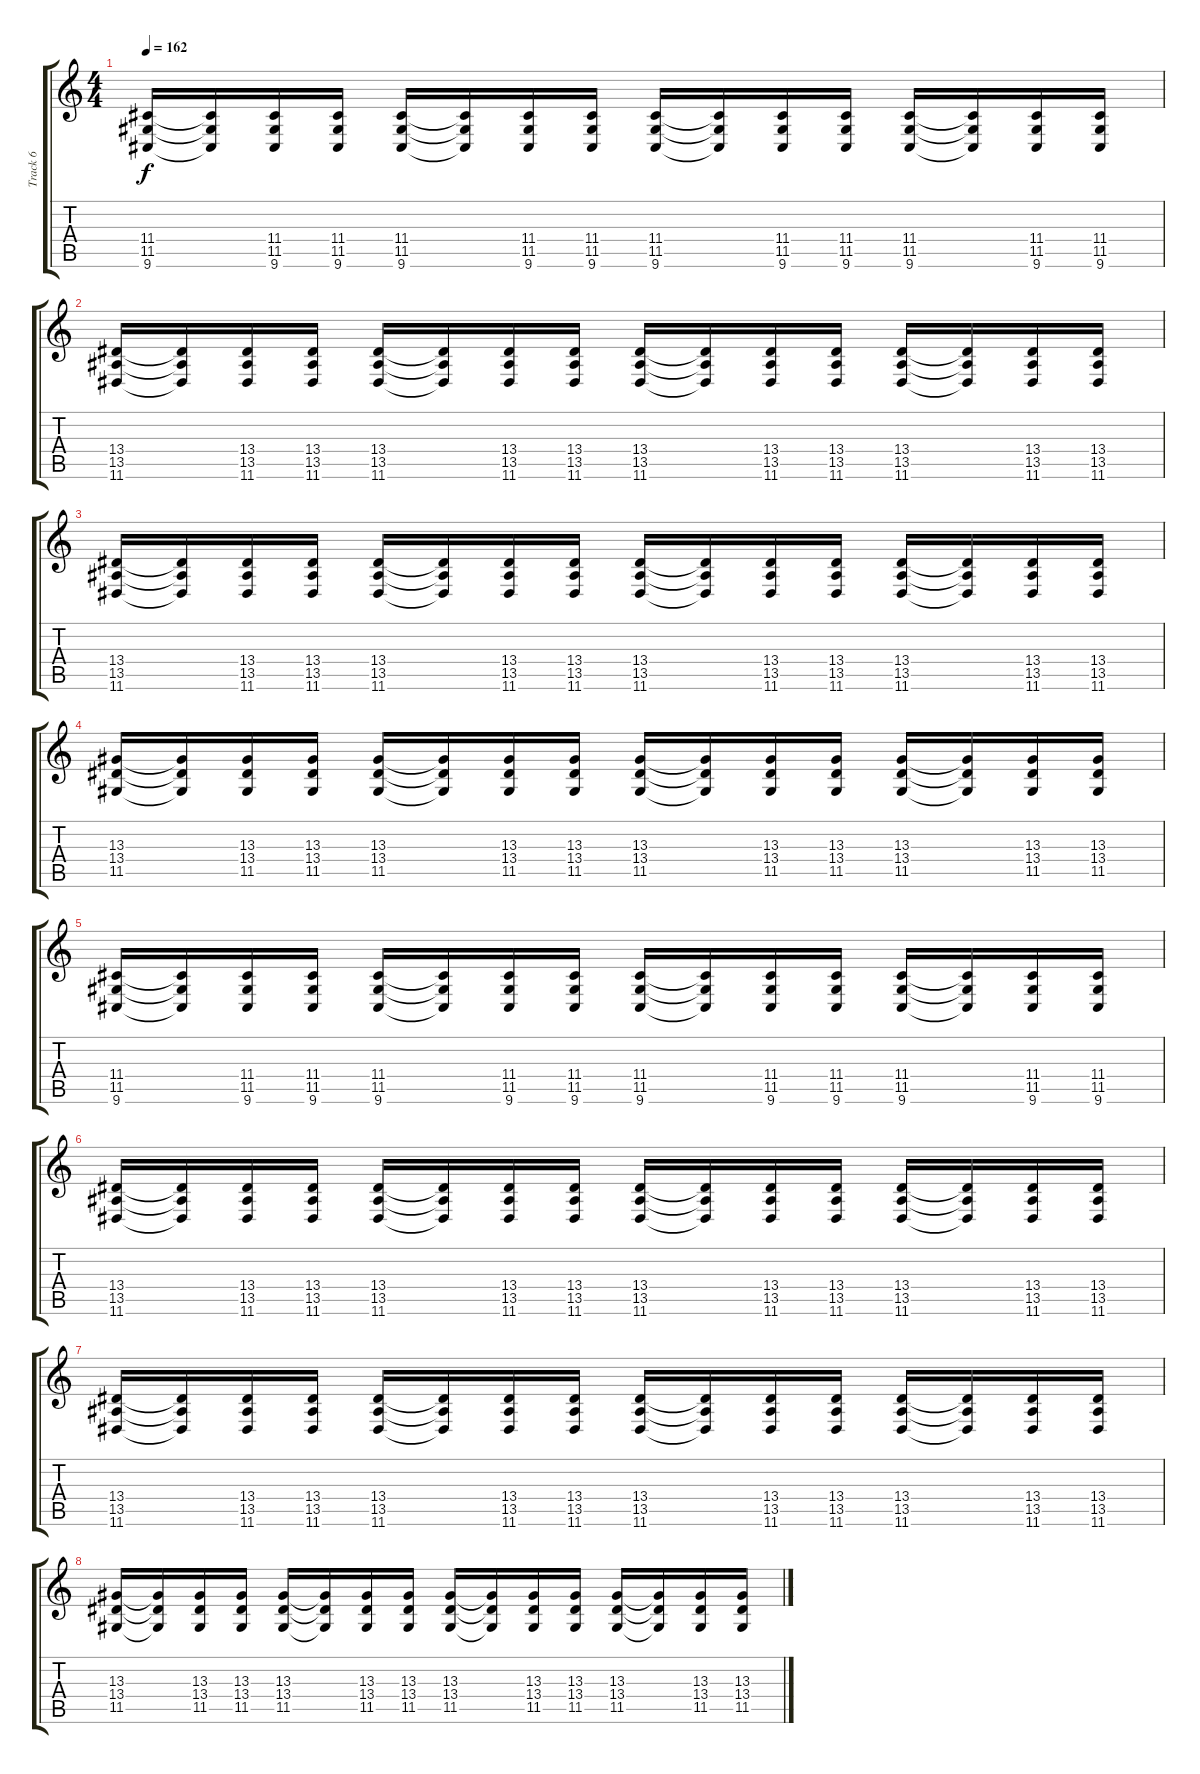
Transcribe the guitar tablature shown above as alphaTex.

\track ("Track 6" "Track 6") {instrument lead5charang}
\staff {score tabs}
\tuning (E4 B3 G3 D3 A2 E2) {hide}
\ts (4 4)
\tempo 162
\clef g2
\ks c
(11.4 11.5 9.6).16{dy f} (11.4{t} 11.5{t} 9.6{t}).16 (11.4 11.5 9.6).16 (11.4 11.5 9.6).16 (11.4 11.5 9.6).16 (11.4{t} 11.5{t} 9.6{t}).16 (11.4 11.5 9.6).16 (11.4 11.5 9.6).16 (11.4 11.5 9.6).16 (11.4{t} 11.5{t} 9.6{t}).16 (11.4 11.5 9.6).16 (11.4 11.5 9.6).16 (11.4 11.5 9.6).16 (11.4{t} 11.5{t} 9.6{t}).16 (11.4 11.5 9.6).16 (11.4 11.5 9.6).16 |
(13.4 13.5 11.6).16 (13.4{t} 13.5{t} 11.6{t}).16 (13.4 13.5 11.6).16 (13.4 13.5 11.6).16 (13.4 13.5 11.6).16 (13.4{t} 13.5{t} 11.6{t}).16 (13.4 13.5 11.6).16 (13.4 13.5 11.6).16 (13.4 13.5 11.6).16 (13.4{t} 13.5{t} 11.6{t}).16 (13.4 13.5 11.6).16 (13.4 13.5 11.6).16 (13.4 13.5 11.6).16 (13.4{t} 13.5{t} 11.6{t}).16 (13.4 13.5 11.6).16 (13.4 13.5 11.6).16 |
(13.4 13.5 11.6).16 (13.4{t} 13.5{t} 11.6{t}).16 (13.4 13.5 11.6).16 (13.4 13.5 11.6).16 (13.4 13.5 11.6).16 (13.4{t} 13.5{t} 11.6{t}).16 (13.4 13.5 11.6).16 (13.4 13.5 11.6).16 (13.4 13.5 11.6).16 (13.4{t} 13.5{t} 11.6{t}).16 (13.4 13.5 11.6).16 (13.4 13.5 11.6).16 (13.4 13.5 11.6).16 (13.4{t} 13.5{t} 11.6{t}).16 (13.4 13.5 11.6).16 (13.4 13.5 11.6).16 |
(13.3 13.4 11.5).16 (13.3{t} 13.4{t} 11.5{t}).16 (13.3 13.4 11.5).16 (13.3 13.4 11.5).16 (13.3 13.4 11.5).16 (13.3{t} 13.4{t} 11.5{t}).16 (13.3 13.4 11.5).16 (13.3 13.4 11.5).16 (13.3 13.4 11.5).16 (13.3{t} 13.4{t} 11.5{t}).16 (13.3 13.4 11.5).16 (13.3 13.4 11.5).16 (13.3 13.4 11.5).16 (13.3{t} 13.4{t} 11.5{t}).16 (13.3 13.4 11.5).16 (13.3 13.4 11.5).16 |
(11.4 11.5 9.6).16 (11.4{t} 11.5{t} 9.6{t}).16 (11.4 11.5 9.6).16 (11.4 11.5 9.6).16 (11.4 11.5 9.6).16 (11.4{t} 11.5{t} 9.6{t}).16 (11.4 11.5 9.6).16 (11.4 11.5 9.6).16 (11.4 11.5 9.6).16 (11.4{t} 11.5{t} 9.6{t}).16 (11.4 11.5 9.6).16 (11.4 11.5 9.6).16 (11.4 11.5 9.6).16 (11.4{t} 11.5{t} 9.6{t}).16 (11.4 11.5 9.6).16 (11.4 11.5 9.6).16 |
(13.4 13.5 11.6).16 (13.4{t} 13.5{t} 11.6{t}).16 (13.4 13.5 11.6).16 (13.4 13.5 11.6).16 (13.4 13.5 11.6).16 (13.4{t} 13.5{t} 11.6{t}).16 (13.4 13.5 11.6).16 (13.4 13.5 11.6).16 (13.4 13.5 11.6).16 (13.4{t} 13.5{t} 11.6{t}).16 (13.4 13.5 11.6).16 (13.4 13.5 11.6).16 (13.4 13.5 11.6).16 (13.4{t} 13.5{t} 11.6{t}).16 (13.4 13.5 11.6).16 (13.4 13.5 11.6).16 |
(13.4 13.5 11.6).16 (13.4{t} 13.5{t} 11.6{t}).16 (13.4 13.5 11.6).16 (13.4 13.5 11.6).16 (13.4 13.5 11.6).16 (13.4{t} 13.5{t} 11.6{t}).16 (13.4 13.5 11.6).16 (13.4 13.5 11.6).16 (13.4 13.5 11.6).16 (13.4{t} 13.5{t} 11.6{t}).16 (13.4 13.5 11.6).16 (13.4 13.5 11.6).16 (13.4 13.5 11.6).16 (13.4{t} 13.5{t} 11.6{t}).16 (13.4 13.5 11.6).16 (13.4 13.5 11.6).16 |
(13.3 13.4 11.5).16 (13.3{t} 13.4{t} 11.5{t}).16 (13.3 13.4 11.5).16 (13.3 13.4 11.5).16 (13.3 13.4 11.5).16 (13.3{t} 13.4{t} 11.5{t}).16 (13.3 13.4 11.5).16 (13.3 13.4 11.5).16 (13.3 13.4 11.5).16 (13.3{t} 13.4{t} 11.5{t}).16 (13.3 13.4 11.5).16 (13.3 13.4 11.5).16 (13.3 13.4 11.5).16 (13.3{t} 13.4{t} 11.5{t}).16 (13.3 13.4 11.5).16 (13.3 13.4 11.5).16
